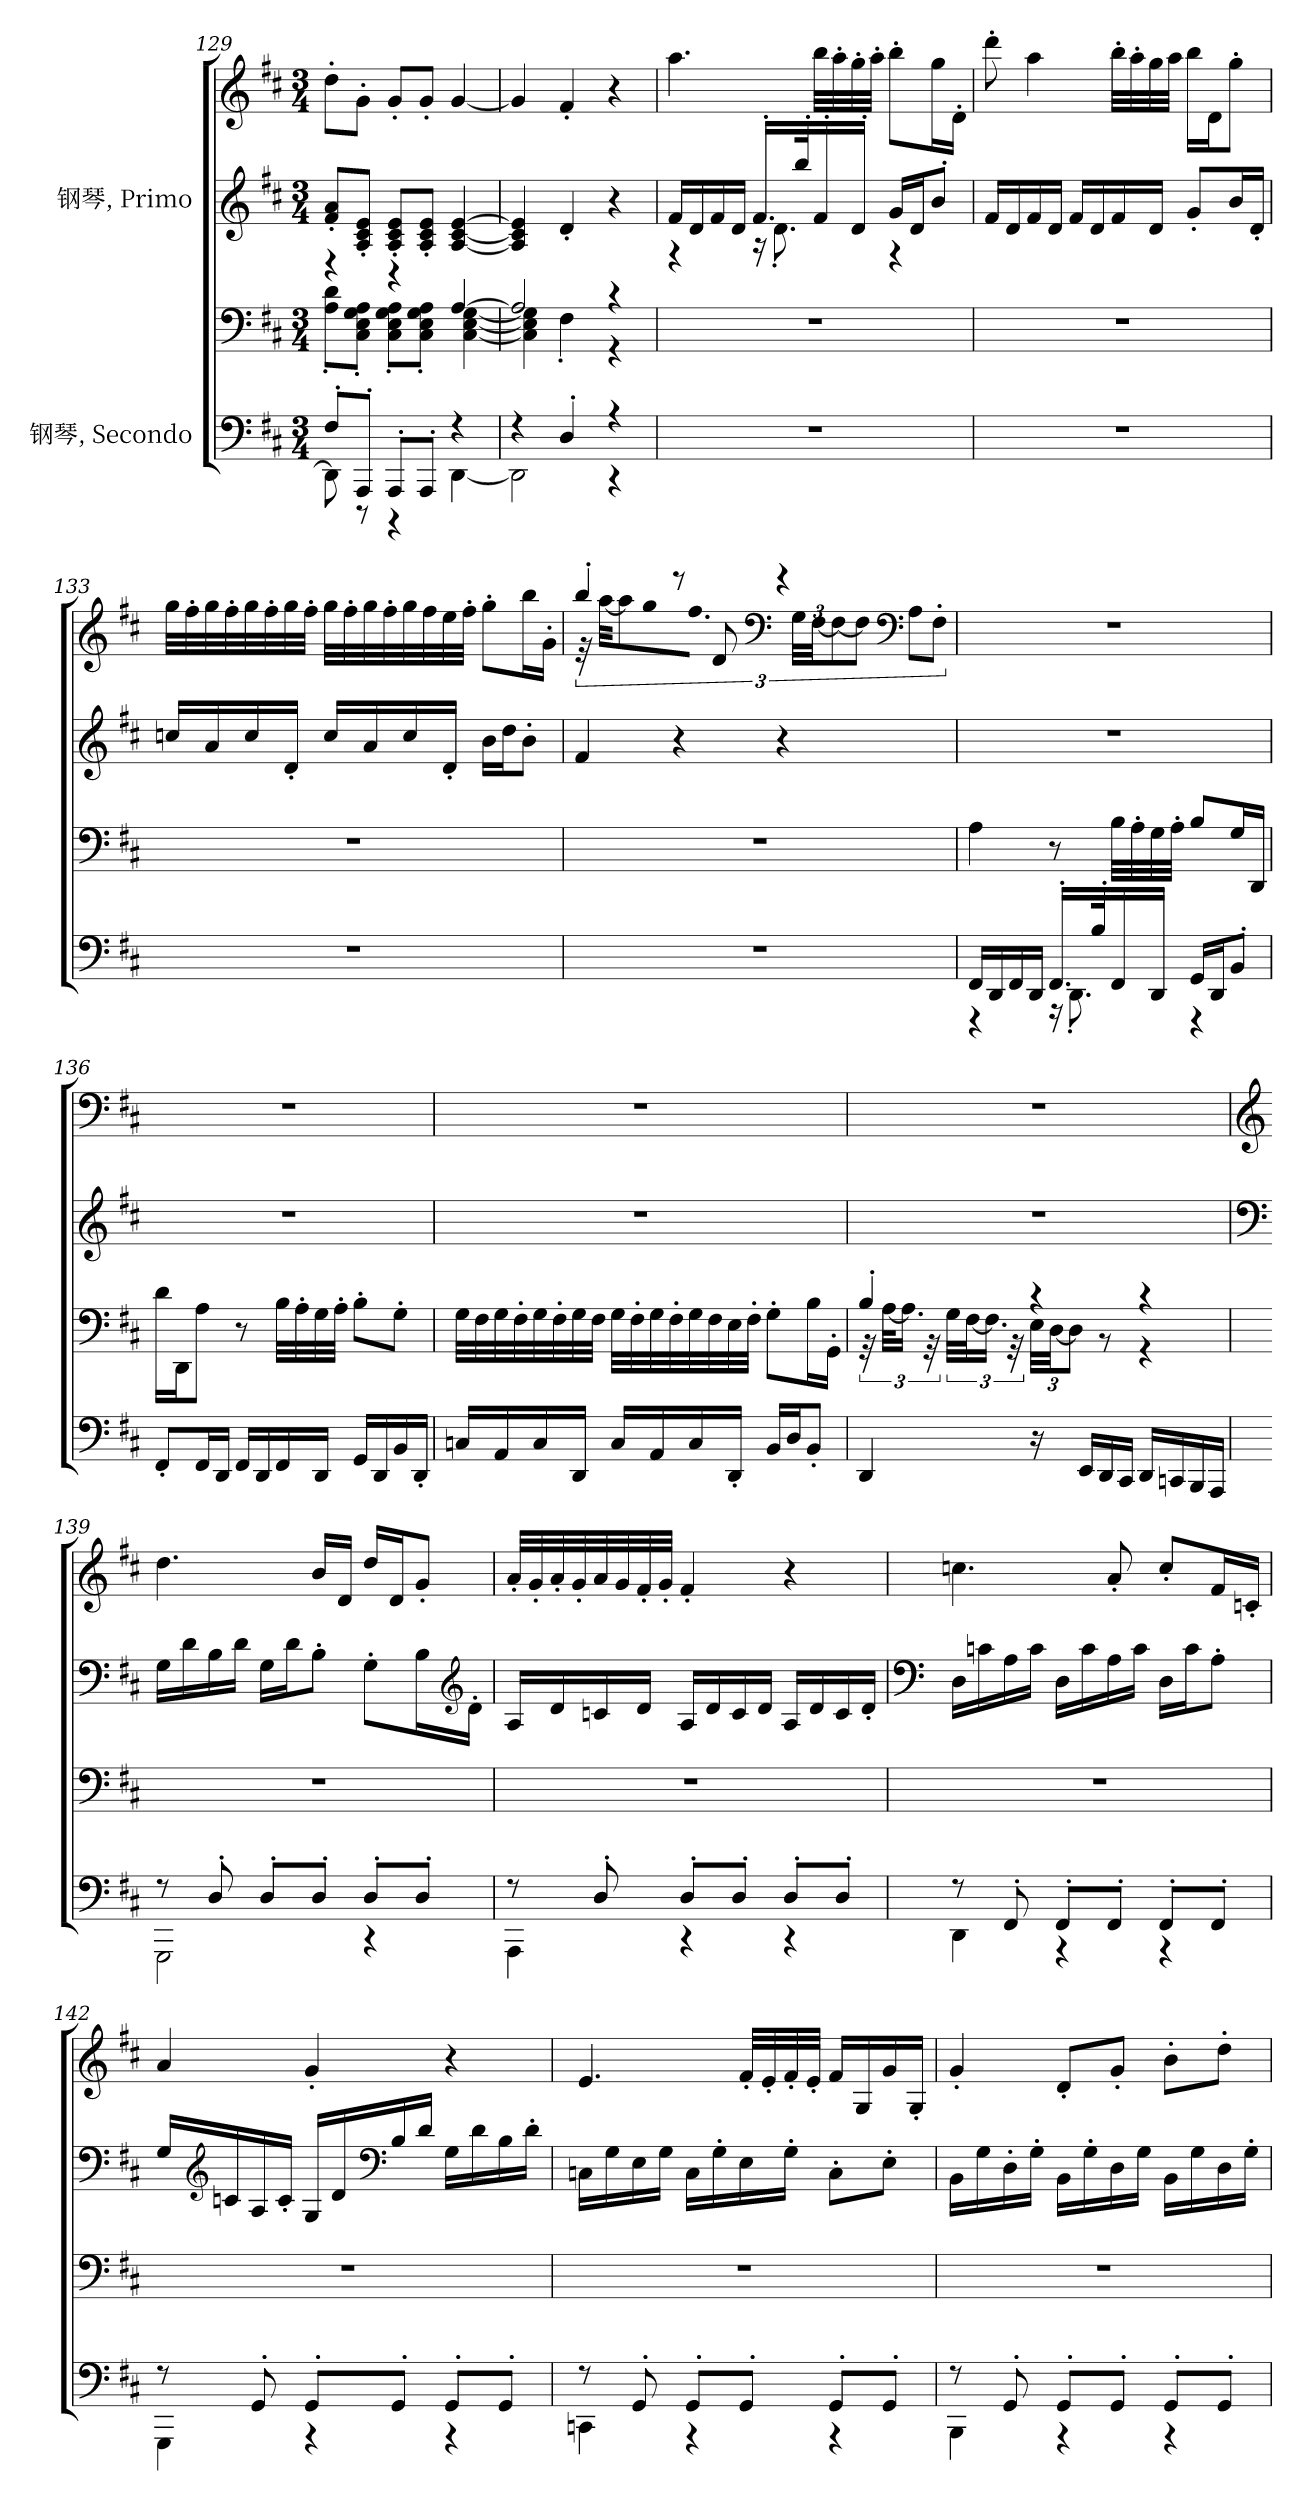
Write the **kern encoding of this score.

**kern	**kern	**kern	**kern
*part2	*part2	*part1	*part1
*staff4	*staff3	*staff2	*staff1
*I"钢琴, Secondo	*	*I"钢琴, Primo	*
*clefF4	*clefF4	*clefG2	*clefG2
*k[f#c#]	*k[f#c#]	*k[f#c#]	*k[f#c#]
*M3/4	*M3/4	*M3/4	*M3/4
=129	=129	=129	=129
*^	*^	*	*
8F#'/L	8DD\]	4r	8A\' 8d\'L	8f#/' 8a/'L	8dd'\L
8AAA'/J	8r	.	8C#\' 8E\' 8G\' 8A\'J	8A/' 8c#/' 8e/'J	8g'\J
8AAA'/L	4r	4r	8C#\' 8E\' 8G\' 8A\'L	8A/' 8c#/' 8e/'L	8g'/L
8AAA'/J	.	.	8C#\' 8E\' 8G\' 8A\'J	8A/' 8c#/' 8e/'J	8g'/J
4r	[4DD\	[4A/	[4C#\ [4E\ [4G\	[4A/ [4c#/ [4e/	[4g/
=130	=130	=130	=130	=130	=130
*	*	*	*	*	*MM60
4r	2DD\]	2A/]	4C#\] 4E\] 4G\]	4A/] 4c#/] 4e/]	4g/]
4D'/	.	.	4F#'\	4d'/	4f#'/
4r	4r	4r	4r	4r	4r
*v	*v	*	*	*	*
*	*v	*v	*	*
!!LO:LB:g=z
=131	=131	=131	=131
*	*	*^	*
2.r	2.r	16f#/LL	4r	4.aa\
.	.	16d/	.	.
.	.	16f#/	.	.
.	.	16d/JJ	.	.
.	.	16.f#'/LL	16r	.
.	.	.	8.d'\	.
.	.	32bb'/K	.	.
.	.	16f#'/	.	32bb\LLL
.	.	.	.	32aa'\
.	.	16d'/JJ	.	32gg'\
.	.	.	.	32aa'\JJJ
.	.	16g/LL	4r	8bb'\L
.	.	16d/J	.	.
.	.	8b'/J	.	16gg\L
.	.	.	.	16d'\JJ
*	*	*v	*v	*
=132	=132	=132	=132
2.r	2.r	16f#/LL	8ddd'\
.	.	16d/	.
.	.	16f#/	4aa\
.	.	16d/JJ	.
.	.	16f#/LL	.
.	.	16d/	.
.	.	16f#/	32bb'\LLL
.	.	.	32aa'\
.	.	16d/JJ	32gg\
.	.	.	32aa\JJJ
.	.	8g'/L	16bb\LL
.	.	.	16d\J
.	.	16b/L	8gg'\J
.	.	16d'/JJ	.
!!LO:PB:g=z
=133	=133	=133	=133
2.r	2.r	16ccn/LL	32gg\LLL
.	.	.	32ff#'\
.	.	16a/	32gg\
.	.	.	32ff#'\
.	.	16cc/	32gg\
.	.	.	32ff#'\
.	.	16d'/JJ	32gg\
.	.	.	32ff#'\JJJ
.	.	16cc/LL	32gg\LLL
.	.	.	32ff#'\
.	.	16a/	32gg\
.	.	.	32ff#'\
.	.	16cc/	32gg\
.	.	.	32ff#\
.	.	16d'/JJ	32ee\
.	.	.	32ff#'\JJJ
.	.	16b\LL	8gg'\L
.	.	16dd\J	.
.	.	8b'\J	16bb\L
.	.	.	16g'\JJ
=134	=134	=134	=134
*	*	*	*^
2.r	2.r	4f#/	4bb'/	48r
.	.	.	.	[48aa\KKL
.	.	.	.	12aa\]
.	.	.	.	32gg\KL
.	.	.	.	16.ff#\JJ
*	*	*	*	*Xbrackettup
.	.	4r	8r	48ee\LLL
.	.	.	.	[48dd\JJ
.	.	.	.	12dd\_
.	.	.	8d/	8dd\J]
*	*	*	*clefF4	*
.	.	4r	4r	8A\L
.	.	.	.	8F#'\J
*	*	*	*v	*v
!!LO:LB:g=z
=135	=135	=135	=135
*^	*	*	*
16FF#/LL	4r	4A\	2.r	2.r
16DD/	.	.	.	.
16FF#/	.	.	.	.
16DD/JJ	.	.	.	.
16.FF#'/LL	16r	8r	.	.
.	8.DD'\	.	.	.
32B'/K	.	.	.	.
16FF#/	.	32B\LLL	.	.
.	.	32A'\	.	.
16DD/JJ	.	32G\	.	.
.	.	32A'\JJJ	.	.
16GG/LL	4r	8B/L	.	.
16DD/J	.	.	.	.
8BB'/J	.	16G/L	.	.
.	.	16DD/JJ	.	.
*v	*v	*	*	*
=136	=136	=136	=136
8FF#'/L	16d\LL	2.r	2.r
.	16DD\J	.	.
16FF#/L	8A\J	.	.
16DD/JJ	.	.	.
16FF#/LL	8r	.	.
16DD/	.	.	.
16FF#/	32B\LLL	.	.
.	32A'\	.	.
16DD/JJ	32G\	.	.
.	32A'\JJJ	.	.
16GG/LL	8B'\L	.	.
16DD/	.	.	.
16BB/	8G'\J	.	.
16DD'/JJ	.	.	.
!!LO:LB:g=z
=137	=137	=137	=137
16Cn/LL	32G\LLL	2.r	2.r
.	32F#\	.	.
16AA/	32G\	.	.
.	32F#'\	.	.
16C/	32G\	.	.
.	32F#'\	.	.
16DD/JJ	32G\	.	.
.	32F#\JJJ	.	.
16C/LL	32G\LLL	.	.
.	32F#'\	.	.
16AA/	32G\	.	.
.	32F#'\	.	.
16C/	32G\	.	.
.	32F#\	.	.
16DD'/JJ	32E\	.	.
.	32F#'\JJJ	.	.
16BB/LL	8G'\L	.	.
16D/J	.	.	.
8BB'/J	16B\L	.	.
.	16GG'\JJ	.	.
=138	=138	=138	=138
*	*^	*	*
4DD/	4B'/	48r	2.r	2.r
.	.	[48A\KLL	.	.
.	.	24.A\JJ]	.	.
.	.	48r	.	.
.	.	48G\LLL	.	.
.	.	[48F#\J	.	.
.	.	24.F#\JJ]	.	.
.	.	48r	.	.
*	*	*Xbrackettup	*	*
16r	4r	48E\LLL	.	.
.	.	[48D\JJ	.	.
.	.	12D\J]	.	.
16EE/LL	.	.	.	.
16DD/	.	8r	.	.
16CC#/JJ	.	.	.	.
16DD/LL	4r	4r	.	.
16CCn/	.	.	.	.
16BBB/	.	.	.	.
16AAA/JJ	.	.	.	.
*	*v	*v	*	*
!!LO:PB:g=z
=139	=139	=139	=139
*	*	*clefF4	*clefG2
*^	*	*	*
8r	2GGG\	2.r	16G\LL	4.dd\
.	.	.	16d\	.
8D'/	.	.	16B\	.
.	.	.	16d\JJ	.
8D'/L	.	.	16G\LL	.
.	.	.	16d\J	.
8D'/J	.	.	8B'\J	16b/LL
.	.	.	.	16d/JJ
8D'/L	4r	.	8G'\L	16dd/LL
.	.	.	.	16d/J
8D'/J	.	.	16B\L	8g'/J
*	*	*	*clefG2	*
.	.	.	16d'\JJ	.
=140	=140	=140	=140	=140
8r	4AAA\	2.r	16A/LL	32a'/LLL
.	.	.	.	32g'/
.	.	.	16d/	32a'/
.	.	.	.	32g'/
8D'/	.	.	16cn/	32a/
.	.	.	.	32g/
.	.	.	16d/JJ	32f#'/
.	.	.	.	32g'/JJJ
8D'/L	4r	.	16A/LL	4f#'/
.	.	.	16d/	.
8D'/J	.	.	16c/	.
.	.	.	16d/JJ	.
8D'/L	4r	.	16A/LL	4r
.	.	.	16d/	.
8D'/J	.	.	16c/	.
.	.	.	16d'/JJ	.
!!LO:LB:g=z
=141	=141	=141	=141	=141
*	*	*	*clefF4	*
8r	4DD\	2.r	16D\LL	4.ccn\
.	.	.	16cn\	.
8FF#'/	.	.	16A\	.
.	.	.	16c\JJ	.
8FF#'/L	4r	.	16D\LL	.
.	.	.	16c\	.
8FF#'/J	.	.	16A\	8a'/
.	.	.	16c\JJ	.
8FF#'/L	4r	.	16D\LL	8cc'/L
.	.	.	16c\J	.
8FF#'/J	.	.	8A'\J	16f#/L
.	.	.	.	16cn'/JJ
=142	=142	=142	=142	=142
8r	4GGG\	2.r	16G/LL	4a/
*	*	*	*clefG2	*
.	.	.	16cn/	.
8GG'/	.	.	16A/	.
.	.	.	16c'/JJ	.
8GG'/L	4r	.	16G/LL	4g'/
.	.	.	16d/	.
*	*	*	*clefF4	*
8GG'/J	.	.	16B/	.
.	.	.	16d/JJ	.
8GG'/L	4r	.	16G\LL	4r
.	.	.	16d\	.
8GG'/J	.	.	16B\	.
.	.	.	16d'\JJ	.
!!LO:LB:g=z
=143	=143	=143	=143	=143
8r	4CCn\	2.r	16Cn\LL	4.e/
.	.	.	16G\	.
8GG'/	.	.	16E\	.
.	.	.	16G\JJ	.
8GG'/L	4r	.	16C\LL	.
.	.	.	16G'\	.
8GG'/J	.	.	16E\	32f#'/LLL
.	.	.	.	32e'/
.	.	.	16G'\JJ	32f#'/
.	.	.	.	32e'/JJJ
8GG'/L	4r	.	8C'\L	16f#/LL
.	.	.	.	16G/
8GG'/J	.	.	8E'\J	16g/
.	.	.	.	16G'/JJ
=144	=144	=144	=144	=144
8r	4BBB\	2.r	16BB\LL	4g'/
.	.	.	16G\	.
8GG'/	.	.	16D'\	.
.	.	.	16G'\JJ	.
8GG'/L	4r	.	16BB\LL	8d'/L
.	.	.	16G'\	.
8GG'/J	.	.	16D\	8g'/J
.	.	.	16G\JJ	.
8GG'/L	4r	.	16BB\LL	8b'\L
.	.	.	16G\	.
8GG'/J	.	.	16D\	8dd'\J
.	.	.	16G'\JJ	.
*v	*v	*	*	*
=	=	=	=
*-	*-	*-	*-
